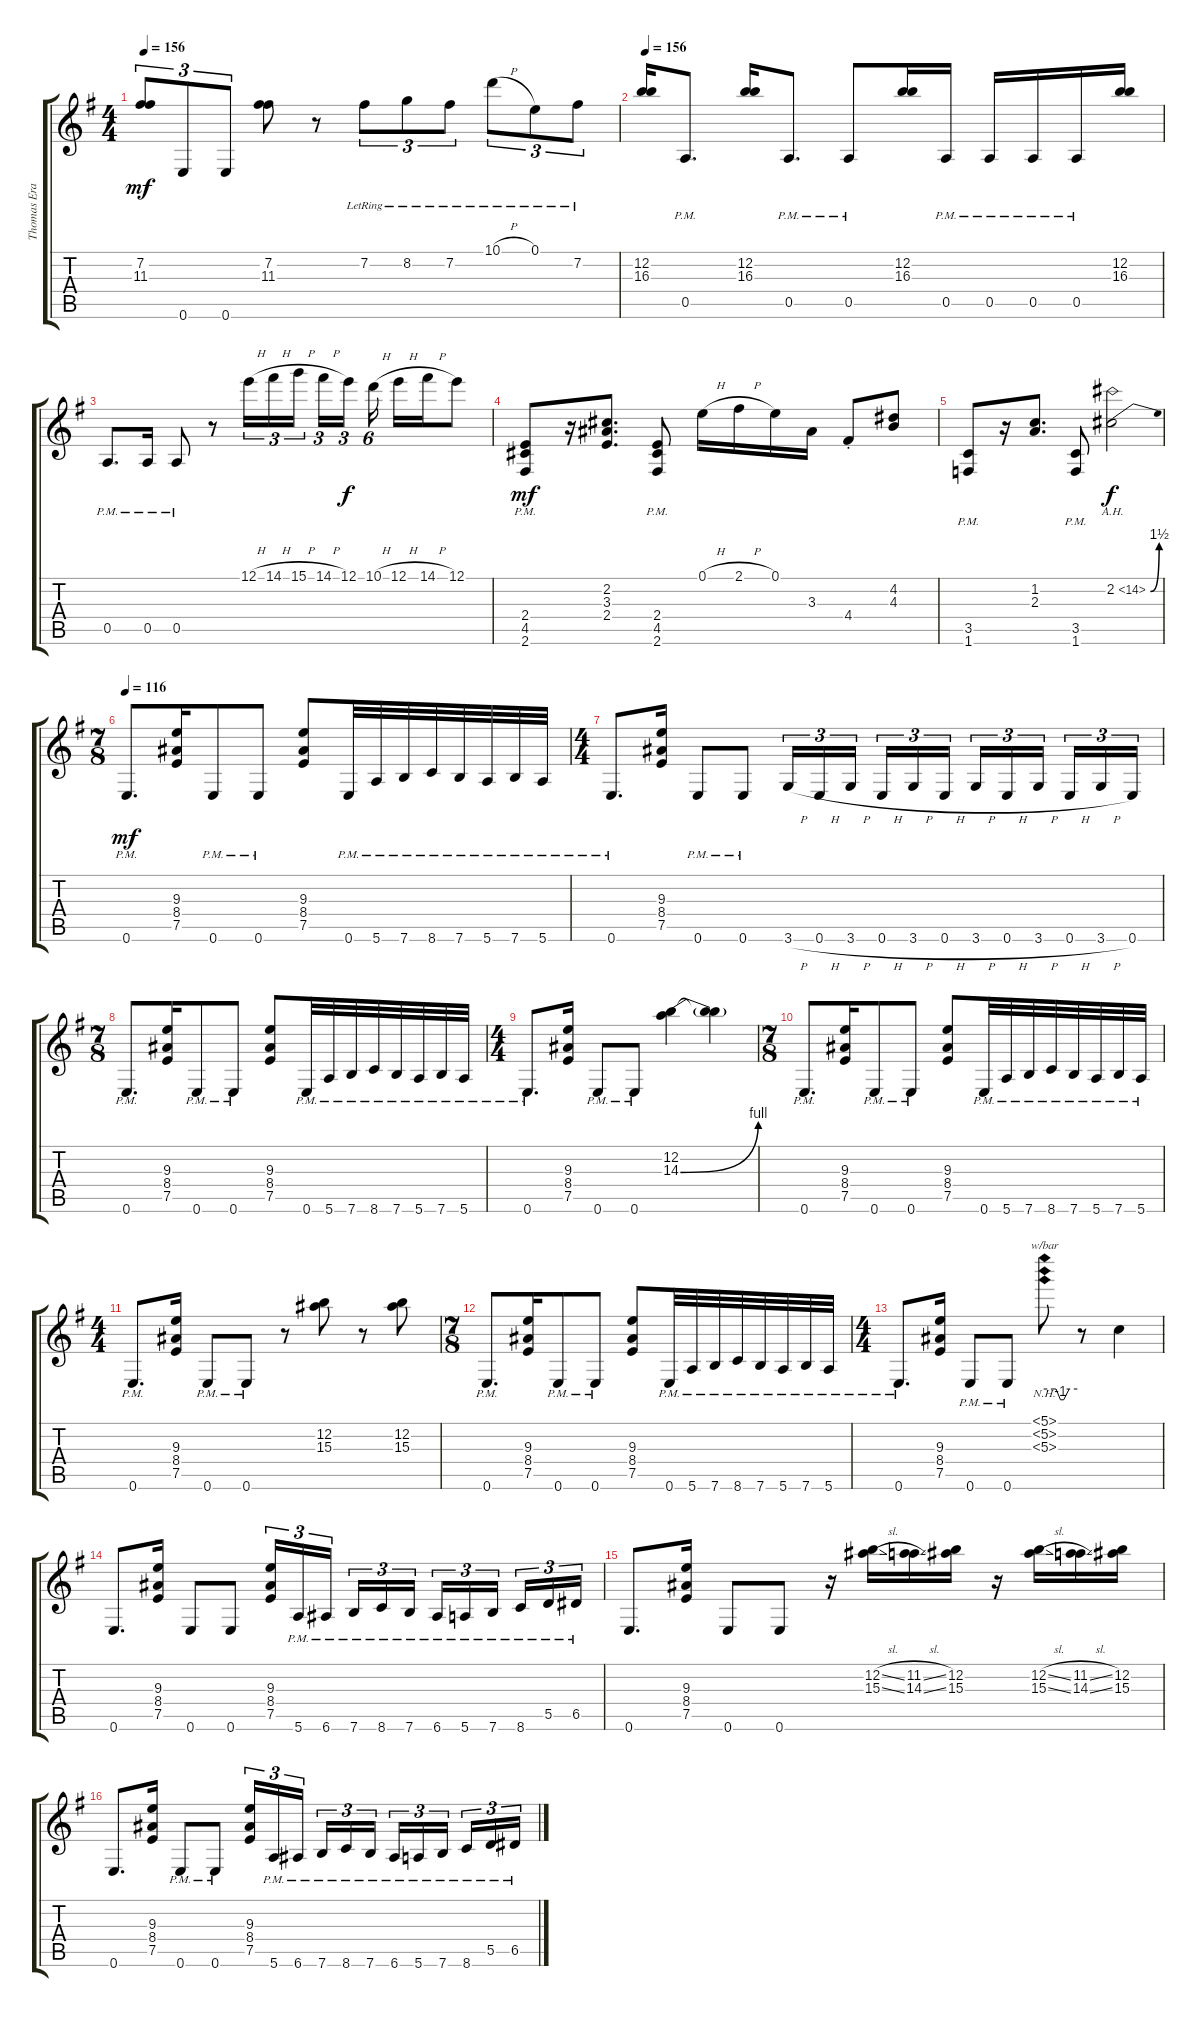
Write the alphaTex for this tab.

\track ("Thomas Erak" "Thomas Era") {instrument overdrivenguitar}
\staff {score tabs}
\tuning (E4 B3 G3 D3 A2 E2) {hide}
\ts (4 4)
\tempo 156
\clef g2
\ks g
(7.2 11.3).8{tu (3 2) dy mf} 0.6.8{tu (3 2)} 0.6.8{tu (3 2)} (7.2 11.3).8 r.8 7.2{lr}.8{tu (3 2)} 8.2{lr}.8{tu (3 2)} 7.2{lr}.8{tu (3 2)} 10.1{h lr}.8{tu (3 2)} 0.1{lr}.8{tu (3 2)} 7.2{lr}.8{tu (3 2)} |
\tempo 156
(12.2 16.3).16 0.5{pm}.8{d} (12.2 16.3).16 0.5{pm}.8{d} 0.5{pm}.8 (12.2 16.3).16 0.5{pm}.16 0.5{pm}.16 0.5{pm}.16 0.5{pm}.16 (12.2 16.3).16 |
0.5{pm}.8{d} 0.5{pm}.16 0.5{pm}.8 r.8 12.1{h}.16{tu (3 2)} 14.1{h}.16{tu (3 2)} 15.1{h}.16{tu (3 2) beam splitsecondary} 14.1{h}.16{tu (3 2)} 12.1.16{tu (3 2) dy f} 10.1{h}.16{tu (6 4)} 12.1{h}.16 14.1{h}.16 12.1.8 |
(2.4{pm} 4.5{pm} 2.6{pm}).8{dy mf} r.16 (2.2 3.3 2.4).8{d} (2.4{pm} 4.5{pm} 2.6{pm}).8 0.1{h}.16 2.1{h}.16 0.1.16 3.3.16 4.4{st}.8 (4.2 4.3).8 |
(3.5{pm} 1.6{pm}).8 r.16 (1.2 2.3).8{d} (3.5{pm} 1.6{pm}).8 2.2{be (bend 0 0 60 6) ah 12}.2{dy f} |
\ts (7 8)
\tempo 116
0.6{pm}.8{d dy mf} (9.3 8.4 7.5).16 0.6{pm}.8 0.6{pm}.8 (9.3 8.4 7.5).8 0.6{pm}.32 5.6{pm}.32 7.6{pm}.32 8.6{pm}.32 7.6{pm}.32 5.6{pm}.32 7.6{pm}.32 5.6{pm}.32 |
\ts (4 4)
0.6{pm}.8{d} (9.3 8.4 7.5).16 0.6{pm}.8 0.6{pm}.8 3.6{h}.16{tu (3 2)} 0.6{h}.16{tu (3 2)} 3.6{h}.16{tu (3 2) beam splitsecondary} 0.6{h}.16{tu (3 2)} 3.6{h}.16{tu (3 2)} 0.6{h}.16{tu (3 2)} 3.6{h}.16{tu (3 2)} 0.6{h}.16{tu (3 2)} 3.6{h}.16{tu (3 2) beam splitsecondary} 0.6{h}.16{tu (3 2)} 3.6{h}.16{tu (3 2)} 0.6.16{tu (3 2)} |
\ts (7 8)
0.6{pm}.8{d} (9.3 8.4 7.5).16 0.6{pm}.8 0.6{pm}.8 (9.3 8.4 7.5).8 0.6{pm}.32 5.6{pm}.32 7.6{pm}.32 8.6{pm}.32 7.6{pm}.32 5.6{pm}.32 7.6{pm}.32 5.6{pm}.32 |
\ts (4 4)
0.6{pm}.8{d} (9.3 8.4 7.5).16 0.6{pm}.8 0.6{pm}.8 (12.2 14.3{be (bend 0 0 60 4)}).4 (12.2{t} 14.3{t}).4 |
\ts (7 8)
0.6{pm}.8{d} (9.3 8.4 7.5).16 0.6{pm}.8 0.6{pm}.8 (9.3 8.4 7.5).8 0.6{pm}.32 5.6{pm}.32 7.6{pm}.32 8.6{pm}.32 7.6{pm}.32 5.6{pm}.32 7.6{pm}.32 5.6{pm}.32 |
\ts (4 4)
0.6{pm}.8{d} (9.3 8.4 7.5).16 0.6{pm}.8 0.6{pm}.8 r.8 (12.2 15.3).8 r.8 (12.2 15.3).8 |
\ts (7 8)
0.6{pm}.8{d} (9.3 8.4 7.5).16 0.6{pm}.8 0.6{pm}.8 (9.3 8.4 7.5).8 0.6{pm}.32 5.6{pm}.32 7.6{pm}.32 8.6{pm}.32 7.6{pm}.32 5.6{pm}.32 7.6{pm}.32 5.6{pm}.32 |
\ts (4 4)
0.6{pm}.8{d} (9.3 8.4 7.5).16 0.6{pm}.8 0.6{pm}.8 (5.1{nh} 5.2{nh} 5.3{nh}).8{tbe (custom default 0 0 18 0 21 0 29 -4 35 -4 45 0 60 0)} r.8 5.3{t}.4 |
0.6.8{d} (9.3 8.4 7.5).16 0.6.8 0.6.8 (9.3 8.4 7.5).16{tu (3 2)} 5.6{pm}.16{tu (3 2)} 6.6{pm}.16{tu (3 2) beam splitsecondary} 7.6{pm}.16{tu (3 2)} 8.6{pm}.16{tu (3 2)} 7.6{pm}.16{tu (3 2)} 6.6{pm}.16{tu (3 2)} 5.6{pm}.16{tu (3 2)} 7.6{pm}.16{tu (3 2) beam splitsecondary} 8.6{pm}.16{tu (3 2)} 5.5{pm}.16{tu (3 2)} 6.5{pm}.16{tu (3 2)} |
0.6.8{d} (9.3 8.4 7.5).16 0.6.8 0.6.8 r.16 (12.2{sl} 15.3{sl}).16 (11.2{sl} 14.3{sl}).16 (12.2 15.3).16 r.16 (12.2{sl} 15.3{sl}).16 (11.2{sl} 14.3{sl}).16 (12.2 15.3).16 |
0.6.8{d} (9.3 8.4 7.5).16 0.6{pm}.8 0.6{pm}.8 (9.3 8.4 7.5).16{tu (3 2)} 5.6{pm}.16{tu (3 2)} 6.6{pm}.16{tu (3 2) beam splitsecondary} 7.6{pm}.16{tu (3 2)} 8.6{pm}.16{tu (3 2)} 7.6{pm}.16{tu (3 2)} 6.6{pm}.16{tu (3 2)} 5.6{pm}.16{tu (3 2)} 7.6{pm}.16{tu (3 2) beam splitsecondary} 8.6{pm}.16{tu (3 2)} 5.5{pm}.16{tu (3 2)} 6.5{pm}.16{tu (3 2)}
